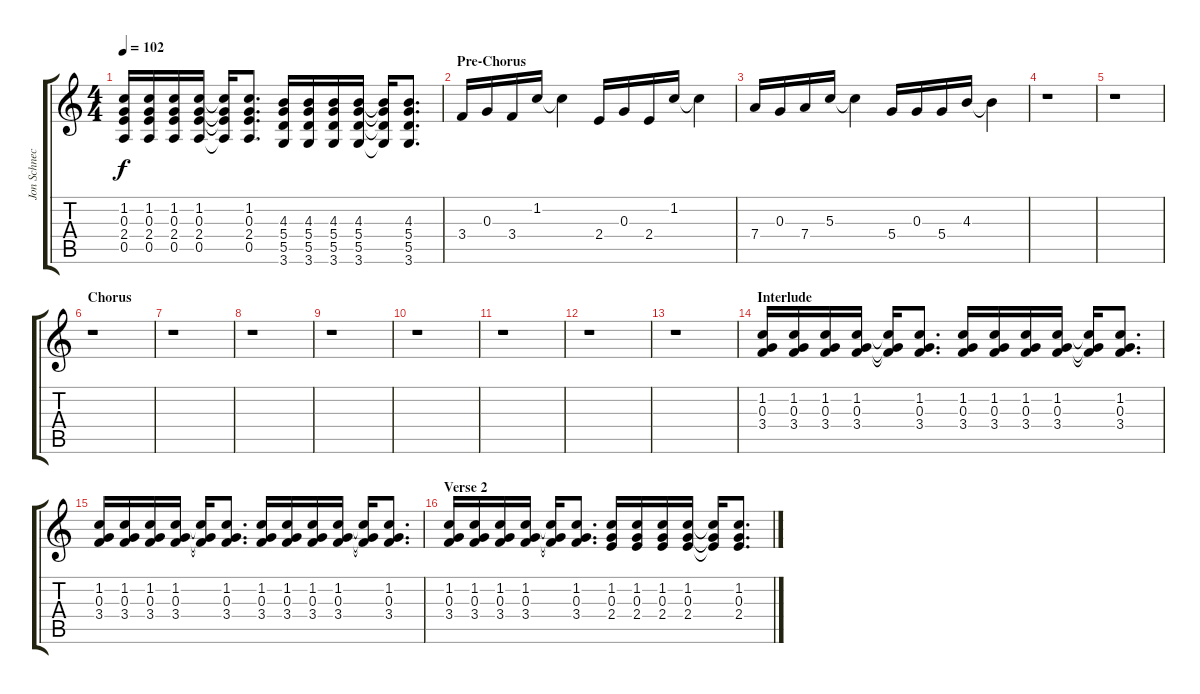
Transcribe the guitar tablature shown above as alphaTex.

\track ("Jon Schneck (Rhythm Guitar 1)" "Jon Schnec") {instrument electricguitarjazz}
\staff {score tabs}
\tuning (E4 B3 G3 D3 A2 E2) {hide}
\ts (4 4)
\tempo 102
\clef g2
\ks c
(1.2 0.3 2.4 0.5).16{dy f} (1.2 0.3 2.4 0.5).16 (1.2 0.3 2.4 0.5).16 (1.2 0.3 2.4 0.5).16 (1.2{t} 0.3{t} 2.4{t} 0.5{t}).16 (1.2 0.3 2.4 0.5).8{d} (4.3 5.4 5.5 3.6).16 (4.3 5.4 5.5 3.6).16 (4.3 5.4 5.5 3.6).16 (4.3 5.4 5.5 3.6).16 (4.3{t} 5.4{t} 5.5{t} 3.6{t}).16 (4.3 5.4 5.5 3.6).8{d} |
\section ("" "Pre-Chorus")
3.4.16 0.3.16 3.4.16 1.2.16 1.2{t}.4 2.4.16 0.3.16 2.4.16 1.2.16 1.2{t}.4 |
7.4.16 0.3.16 7.4.16 5.3.16 5.3{t}.4 5.4.16 0.3.16 5.4.16 4.3.16 4.3{t}.4 |
r.1 |
r.1 |
\section ("" "Chorus")
r.1 |
r.1 |
r.1 |
r.1 |
r.1 |
r.1 |
r.1 |
r.1 |
\section ("" "Interlude")
(1.2 0.3 3.4).16 (1.2 0.3 3.4).16 (1.2 0.3 3.4).16 (1.2 0.3 3.4).16 (1.2{t} 0.3{t} 3.4{t}).16 (1.2 0.3 3.4).8{d} (1.2 0.3 3.4).16 (1.2 0.3 3.4).16 (1.2 0.3 3.4).16 (1.2 0.3 3.4).16 (1.2{t} 0.3{t} 3.4{t}).16 (1.2 0.3 3.4).8{d} |
(1.2 0.3 3.4).16 (1.2 0.3 3.4).16 (1.2 0.3 3.4).16 (1.2 0.3 3.4).16 (1.2{t} 0.3{t} 3.4{t}).16 (1.2 0.3 3.4).8{d} (1.2 0.3 3.4).16 (1.2 0.3 3.4).16 (1.2 0.3 3.4).16 (1.2 0.3 3.4).16 (1.2{t} 0.3{t} 3.4{t}).16 (1.2 0.3 3.4).8{d} |
\section ("" "Verse 2")
(1.2 0.3 3.4).16 (1.2 0.3 3.4).16 (1.2 0.3 3.4).16 (1.2 0.3 3.4).16 (1.2{t} 0.3{t} 3.4{t}).16 (1.2 0.3 3.4).8{d} (1.2 0.3 2.4).16 (1.2 0.3 2.4).16 (1.2 0.3 2.4).16 (1.2 0.3 2.4).16 (1.2{t} 0.3{t} 2.4{t}).16 (1.2 0.3 2.4).8{d}
